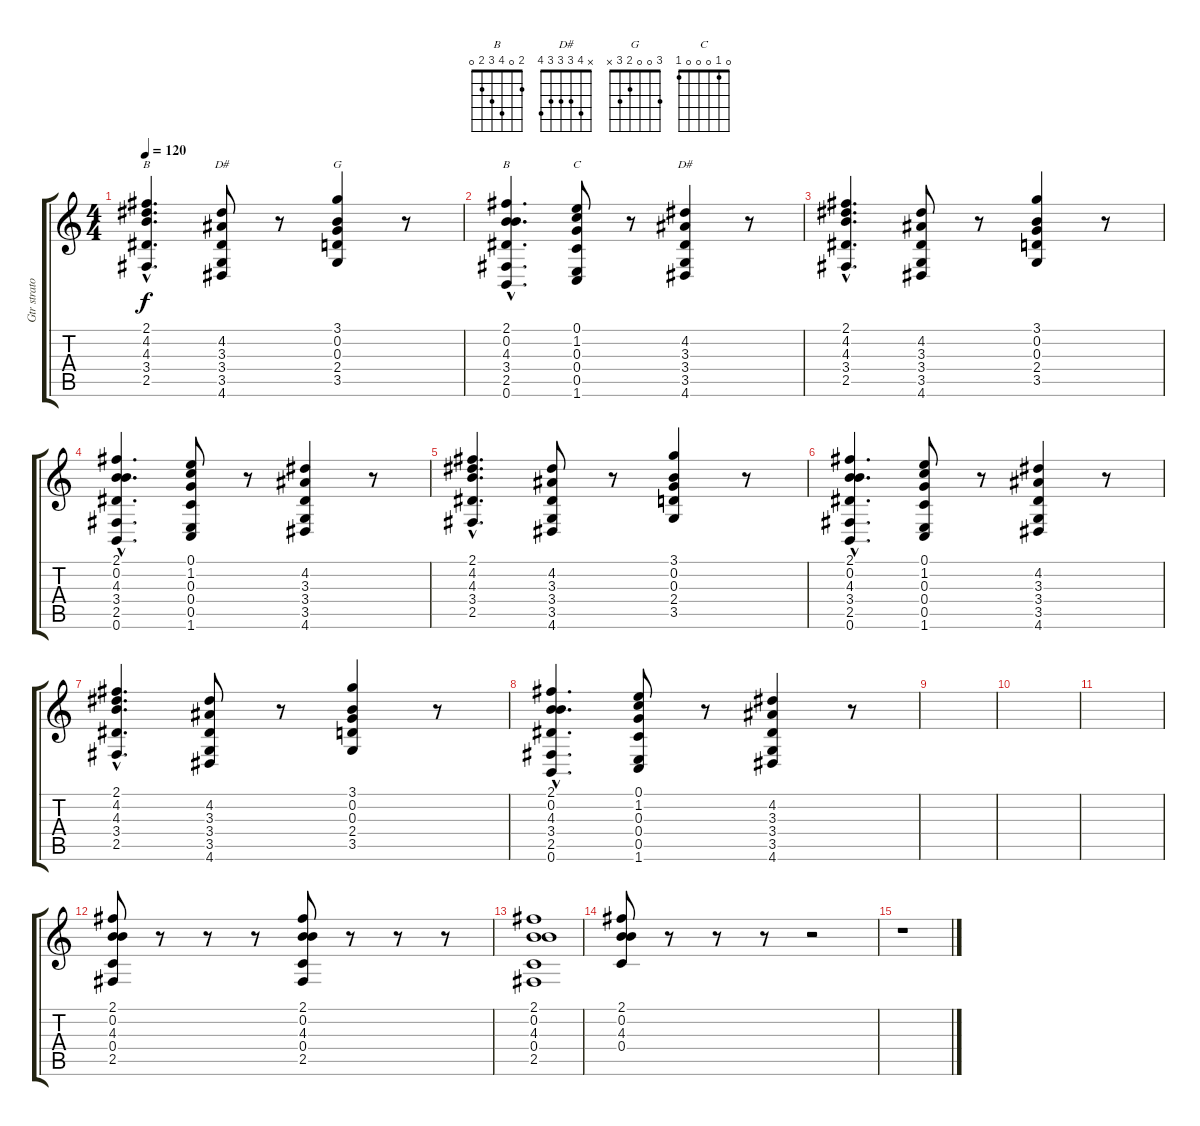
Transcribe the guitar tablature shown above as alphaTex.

\track ("Gtr strato disto " "Gtr strato") {instrument distortionguitar}
\staff {score tabs}
\tuning (E4 B3 G3 C3 E2 B1) {hide}
\chord ("B" 2 4 4 3 2 x)
\chord ("D#" 3 4 3 3 3 4)
\chord ("G" 3 0 0 2 3 x)
\chord ("B" 2 0 4 3 2 0)
\chord ("C" 0 1 0 0 0 1)
\chord ("D#" x 4 3 3 3 4)
\ts (4 4)
\tempo 120
\clef g2
\ks c
(2.1{hac} 4.2{hac} 4.3{hac} 3.4{hac} 2.5{hac}).4{d ch "B" dy f} (4.2 3.3 3.4 3.5 4.6).8{ch "D#"} r.8 (3.1 0.2 0.3 2.4 3.5).4{ch "G"} r.8 |
(2.1{hac} 0.2{hac} 4.3{hac} 3.4{hac} 2.5{hac} 0.6{hac}).4{d ch "B"} (0.1 1.2 0.3 0.4 0.5 1.6).8{ch "C"} r.8 (4.2 3.3 3.4 3.5 4.6).4{ch "D#"} r.8 |
(2.1{hac} 4.2{hac} 4.3{hac} 3.4{hac} 2.5{hac}).4{d} (4.2 3.3 3.4 3.5 4.6).8 r.8 (3.1 0.2 0.3 2.4 3.5).4 r.8 |
(2.1{hac} 0.2{hac} 4.3{hac} 3.4{hac} 2.5{hac} 0.6{hac}).4{d} (0.1 1.2 0.3 0.4 0.5 1.6).8 r.8 (4.2 3.3 3.4 3.5 4.6).4 r.8 |
(2.1{hac} 4.2{hac} 4.3{hac} 3.4{hac} 2.5{hac}).4{d} (4.2 3.3 3.4 3.5 4.6).8 r.8 (3.1 0.2 0.3 2.4 3.5).4 r.8 |
(2.1{hac} 0.2{hac} 4.3{hac} 3.4{hac} 2.5{hac} 0.6{hac}).4{d} (0.1 1.2 0.3 0.4 0.5 1.6).8 r.8 (4.2 3.3 3.4 3.5 4.6).4 r.8 |
(2.1{hac} 4.2{hac} 4.3{hac} 3.4{hac} 2.5{hac}).4{d} (4.2 3.3 3.4 3.5 4.6).8 r.8 (3.1 0.2 0.3 2.4 3.5).4 r.8 |
(2.1{hac} 0.2{hac} 4.3{hac} 3.4{hac} 2.5{hac} 0.6{hac}).4{d} (0.1 1.2 0.3 0.4 0.5 1.6).8 r.8 (4.2 3.3 3.4 3.5 4.6).4 r.8 |
|
|
|
(2.1 0.2 4.3 0.4 2.5).8 r.8 r.8 r.8 (2.1 0.2 4.3 0.4 2.5).8 r.8 r.8 r.8 |
(2.1 0.2 4.3 0.4 2.5).1 |
(2.1 0.2 4.3 0.4).8 r.8 r.8 r.8 r.2 |
r.1
